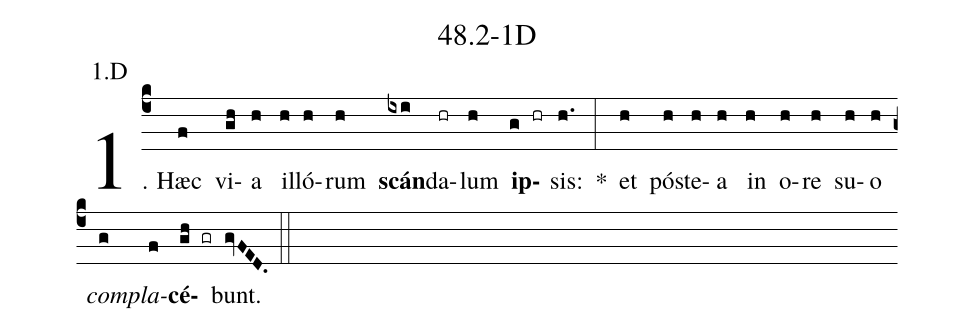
name: 48.2-1D;
annotation: 1.D;
%%
(c4)1. Hæc(f) vi(gh)a(h) il(h)ló(h)rum(h) <b>scán</b>(ixi)da(hr)lum(h) <b>ip</b>(g hr)sis:(h.) *(:) et(h) póst(h)e(h)a(h) in(h) o(h)re(h) su(h)o(h) <i>com</i>(g)<i>pla</i>(f)<b>cé</b>(gh gr)bunt.(gvFED.) (::)


%E(h) u(h) o(g) u(f) a(gh) e.(gvFED.) (::)
